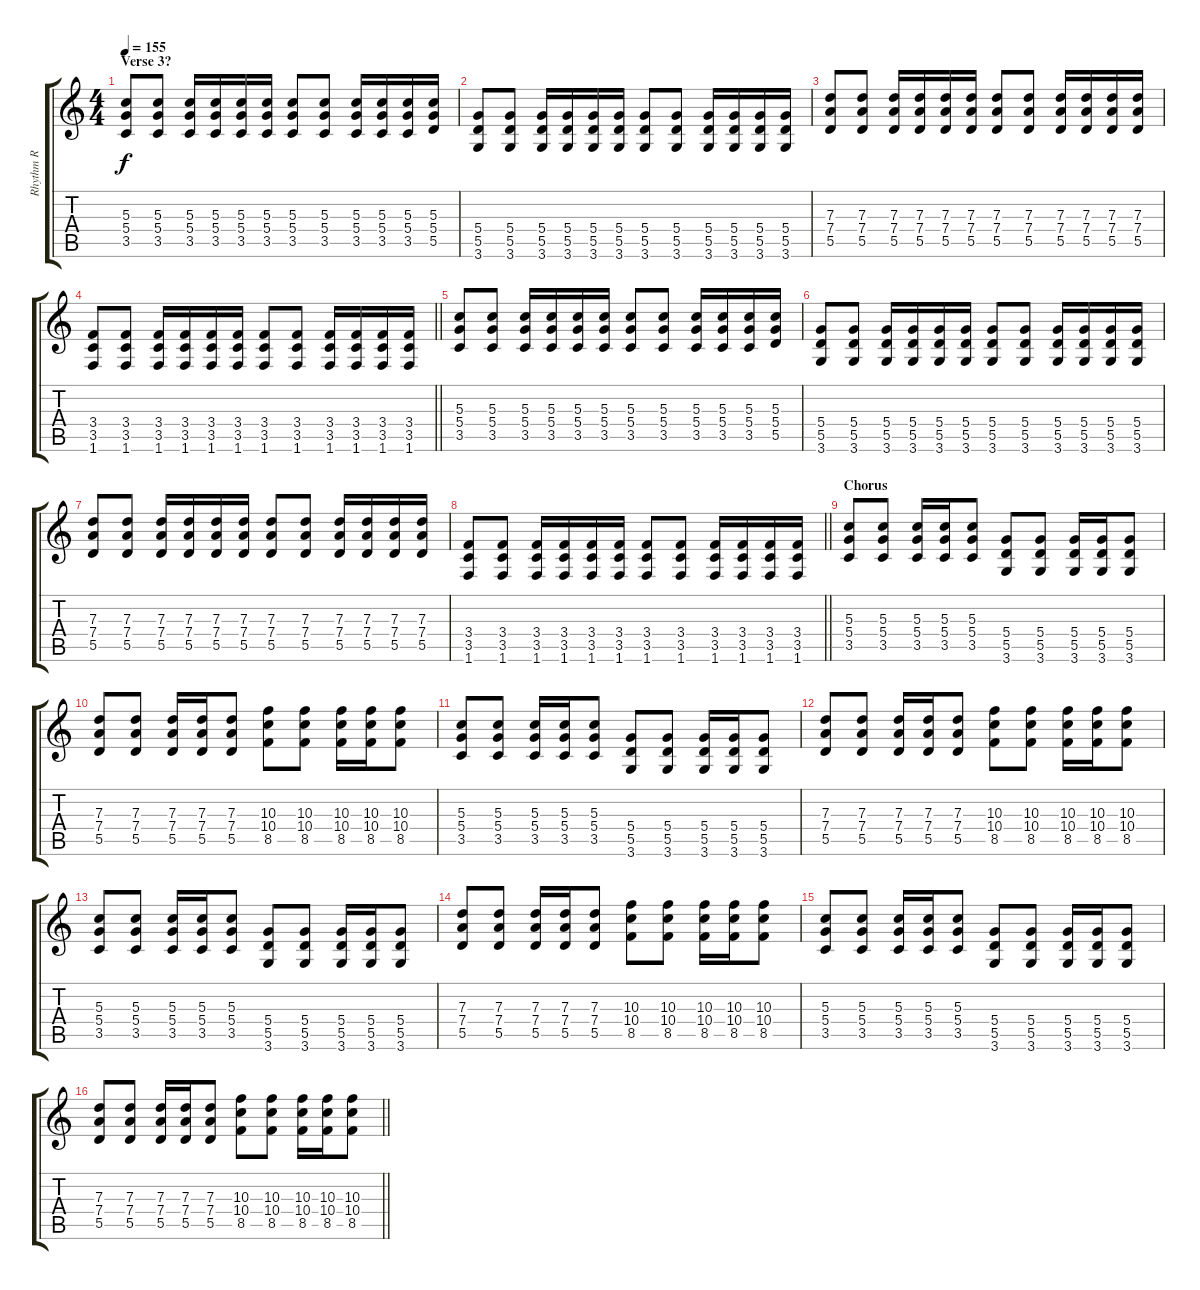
\track ("Rhythm R" "Rhythm R") {instrument overdrivenguitar}
\staff {score tabs}
\tuning (E4 B3 G3 D3 A2 E2) {hide}
\ts (4 4)
\section ("" "Verse 3?")
\tempo 155
\clef g2
\ks c
(5.3 5.4 3.5).8{dy f} (5.3 5.4 3.5).8 (5.3 5.4 3.5).16 (5.3 5.4 3.5).16 (5.3 5.4 3.5).16 (5.3 5.4 3.5).16 (5.3 5.4 3.5).8 (5.3 5.4 3.5).8 (5.3 5.4 3.5).16 (5.3 5.4 3.5).16 (5.3 5.4 3.5).16 (5.3 5.4 5.5).16 |
(5.4 5.5 3.6).8 (5.4 5.5 3.6).8 (5.4 5.5 3.6).16 (5.4 5.5 3.6).16 (5.4 5.5 3.6).16 (5.4 5.5 3.6).16 (5.4 5.5 3.6).8 (5.4 5.5 3.6).8 (5.4 5.5 3.6).16 (5.4 5.5 3.6).16 (5.4 5.5 3.6).16 (5.4 5.5 3.6).16 |
(7.3 7.4 5.5).8 (7.3 7.4 5.5).8 (7.3 7.4 5.5).16 (7.3 7.4 5.5).16 (7.3 7.4 5.5).16 (7.3 7.4 5.5).16 (7.3 7.4 5.5).8 (7.3 7.4 5.5).8 (7.3 7.4 5.5).16 (7.3 7.4 5.5).16 (7.3 7.4 5.5).16 (7.3 7.4 5.5).16 |
\barLineRight lightlight
(3.4 3.5 1.6).8 (3.4 3.5 1.6).8 (3.4 3.5 1.6).16 (3.4 3.5 1.6).16 (3.4 3.5 1.6).16 (3.4 3.5 1.6).16 (3.4 3.5 1.6).8 (3.4 3.5 1.6).8 (3.4 3.5 1.6).16 (3.4 3.5 1.6).16 (3.4 3.5 1.6).16 (3.4 3.5 1.6).16 |
(5.3 5.4 3.5).8 (5.3 5.4 3.5).8 (5.3 5.4 3.5).16 (5.3 5.4 3.5).16 (5.3 5.4 3.5).16 (5.3 5.4 3.5).16 (5.3 5.4 3.5).8 (5.3 5.4 3.5).8 (5.3 5.4 3.5).16 (5.3 5.4 3.5).16 (5.3 5.4 3.5).16 (5.3 5.4 5.5).16 |
(5.4 5.5 3.6).8 (5.4 5.5 3.6).8 (5.4 5.5 3.6).16 (5.4 5.5 3.6).16 (5.4 5.5 3.6).16 (5.4 5.5 3.6).16 (5.4 5.5 3.6).8 (5.4 5.5 3.6).8 (5.4 5.5 3.6).16 (5.4 5.5 3.6).16 (5.4 5.5 3.6).16 (5.4 5.5 3.6).16 |
(7.3 7.4 5.5).8 (7.3 7.4 5.5).8 (7.3 7.4 5.5).16 (7.3 7.4 5.5).16 (7.3 7.4 5.5).16 (7.3 7.4 5.5).16 (7.3 7.4 5.5).8 (7.3 7.4 5.5).8 (7.3 7.4 5.5).16 (7.3 7.4 5.5).16 (7.3 7.4 5.5).16 (7.3 7.4 5.5).16 |
\barLineRight lightlight
(3.4 3.5 1.6).8 (3.4 3.5 1.6).8 (3.4 3.5 1.6).16 (3.4 3.5 1.6).16 (3.4 3.5 1.6).16 (3.4 3.5 1.6).16 (3.4 3.5 1.6).8 (3.4 3.5 1.6).8 (3.4 3.5 1.6).16 (3.4 3.5 1.6).16 (3.4 3.5 1.6).16 (3.4 3.5 1.6).16 |
\section ("" "Chorus")
(5.3 5.4 3.5).8 (5.3 5.4 3.5).8 (5.3 5.4 3.5).16 (5.3 5.4 3.5).16 (5.3 5.4 3.5).8 (5.4 5.5 3.6).8 (5.4 5.5 3.6).8 (5.4 5.5 3.6).16 (5.4 5.5 3.6).16 (5.4 5.5 3.6).8 |
(7.3 7.4 5.5).8 (7.3 7.4 5.5).8 (7.3 7.4 5.5).16 (7.3 7.4 5.5).16 (7.3 7.4 5.5).8 (10.3 10.4 8.5).8 (10.3 10.4 8.5).8 (10.3 10.4 8.5).16 (10.3 10.4 8.5).16 (10.3 10.4 8.5).8 |
(5.3 5.4 3.5).8 (5.3 5.4 3.5).8 (5.3 5.4 3.5).16 (5.3 5.4 3.5).16 (5.3 5.4 3.5).8 (5.4 5.5 3.6).8 (5.4 5.5 3.6).8 (5.4 5.5 3.6).16 (5.4 5.5 3.6).16 (5.4 5.5 3.6).8 |
(7.3 7.4 5.5).8 (7.3 7.4 5.5).8 (7.3 7.4 5.5).16 (7.3 7.4 5.5).16 (7.3 7.4 5.5).8 (10.3 10.4 8.5).8 (10.3 10.4 8.5).8 (10.3 10.4 8.5).16 (10.3 10.4 8.5).16 (10.3 10.4 8.5).8 |
(5.3 5.4 3.5).8 (5.3 5.4 3.5).8 (5.3 5.4 3.5).16 (5.3 5.4 3.5).16 (5.3 5.4 3.5).8 (5.4 5.5 3.6).8 (5.4 5.5 3.6).8 (5.4 5.5 3.6).16 (5.4 5.5 3.6).16 (5.4 5.5 3.6).8 |
(7.3 7.4 5.5).8 (7.3 7.4 5.5).8 (7.3 7.4 5.5).16 (7.3 7.4 5.5).16 (7.3 7.4 5.5).8 (10.3 10.4 8.5).8 (10.3 10.4 8.5).8 (10.3 10.4 8.5).16 (10.3 10.4 8.5).16 (10.3 10.4 8.5).8 |
(5.3 5.4 3.5).8 (5.3 5.4 3.5).8 (5.3 5.4 3.5).16 (5.3 5.4 3.5).16 (5.3 5.4 3.5).8 (5.4 5.5 3.6).8 (5.4 5.5 3.6).8 (5.4 5.5 3.6).16 (5.4 5.5 3.6).16 (5.4 5.5 3.6).8 |
\barLineRight lightlight
(7.3 7.4 5.5).8 (7.3 7.4 5.5).8 (7.3 7.4 5.5).16 (7.3 7.4 5.5).16 (7.3 7.4 5.5).8 (10.3 10.4 8.5).8 (10.3 10.4 8.5).8 (10.3 10.4 8.5).16 (10.3 10.4 8.5).16 (10.3 10.4 8.5).8
